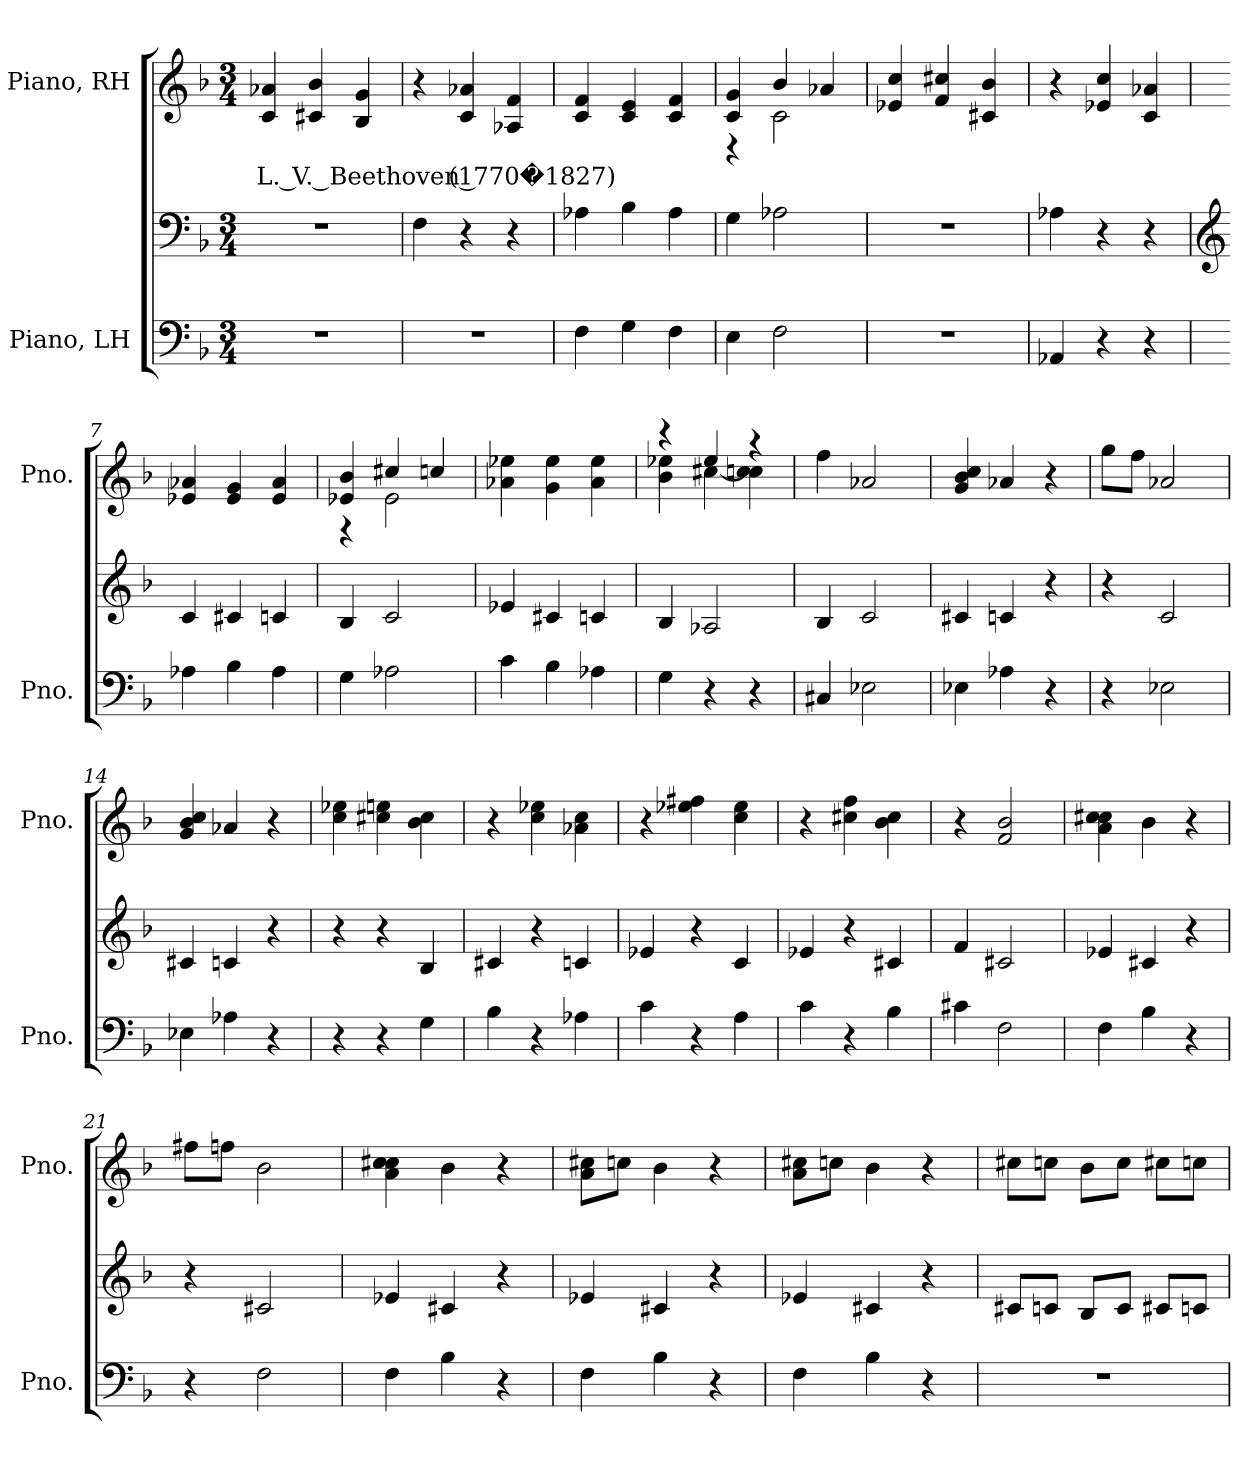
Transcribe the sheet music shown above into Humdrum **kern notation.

**kern	**kern	**kern	**text
*part2	*part2	*part1	*part1
*staff3	*staff2	*staff1	*staff1
*I"Piano, LH	*	*I"Piano, RH	*
*I'Pno.	*	*I'Pno.	*
*clefF4	*clefF4	*clefG2	*
*k[b-]	*k[b-]	*k[b-]	*
*M3/4	*M3/4	*M3/4	*
*MM168	*MM168	*MM168	*
=1	=1	=1	=1
!	!	!	!LO:LY:b
2.r	2.r	4c/ 4a-X/	L. V. Beethoven (1770�1827)
.	.	4c#X/ 4b-/	.
.	.	4B-/ 4g/	.
=2	=2	=2	=2
2.r	4F\	4r	.
.	4r	4c/ 4a-X/	.
.	4r	4A-X/ 4f/	.
=3	=3	=3	=3
4F\	4A-X\	4c/ 4f/	.
4G\	4B-\	4c/ 4e/	.
4F\	4A-\	4c/ 4f/	.
=4	=4	=4	=4
*	*	*^	*
4E\	4G\	4c/ 4g/	4r	.
2F\	2A-X\	4b-/	2c\	.
.	.	4a-X/	.	.
*	*	*v	*v	*
!!LO:LB:g=z
=5	=5	=5	=5
2.r	2.r	4e-X/ 4cc/	.
.	.	4f/ 4cc#X/	.
.	.	4c#X/ 4b-/	.
=6	=6	=6	=6
4AA-X/	4A-X\	4r	.
4r	4r	4e-X/ 4cc/	.
4r	4r	4c/ 4a-X/	.
=7	=7	=7	=7
*	*clefG2	*	*
4A-X\	4c/	4e-X/ 4a-X/	.
4B-\	4c#X/	4e-/ 4g/	.
4A-\	4cn/	4e-/ 4a-/	.
=8	=8	=8	=8
*	*	*^	*
4G\	4B-/	4e-X/ 4b-/	4r	.
2A-X\	2c/	4cc#X/	2e-\	.
.	.	4ccn/	.	.
*	*	*v	*v	*
=9	=9	=9	=9
4c\	4e-X/	4a-X\ 4ee-X\	.
4B-\	4c#X/	4g\ 4ee-\	.
4A-X\	4cn/	4a-\ 4ee-\	.
=10	=10	=10	=10
*	*	*^	*
4G\	4B-/	4r	4b-\ 4ee-X\	.
4r	2A-X/	4ee-/	[4cc#X\	.
4r	.	4r	4ccn\ 4cc#\]	.
*	*	*v	*v	*
=11	=11	=11	=11
4C#X/	4B-/	4ff\	.
2E-X\	2c/	2a-X/	.
!!LO:LB:g=z
=12	=12	=12	=12
4E-X\	4c#X/	4g/ 4b-/ 4cc/	.
4A-X\	4cn/	4a-X/	.
4r	4r	4r	.
=13	=13	=13	=13
4r	4r	8gg\L	.
.	.	8ff\J	.
2E-X\	2c/	2a-X/	.
=14	=14	=14	=14
4E-X\	4c#X/	4g/ 4b-/ 4cc/	.
4A-X\	4cn/	4a-X/	.
4r	4r	4r	.
=15	=15	=15	=15
4r	4r	4cc\ 4ee-X\	.
4r	4r	4cc#X\ 4een\	.
4G\	4B-/	4b-\ 4cc#\	.
=16	=16	=16	=16
4B-\	4c#X/	4r	.
4r	4r	4cc\ 4ee-X\	.
4A-X\	4cn/	4a-X\ 4cc\	.
=17	=17	=17	=17
4c\	4e-X/	4r	.
4r	4r	4ee-X\ 4ff#X\	.
4A\	4c/	4cc\ 4ee-\	.
=18	=18	=18	=18
4c\	4e-X/	4r	.
4r	4r	4cc#X\ 4ff\	.
4B-\	4c#X/	4b-\ 4cc#\	.
!!LO:LB:g=z
=19	=19	=19	=19
4c#X\	4f/	4r	.
2F\	2c#X/	2f/ 2b-/	.
=20	=20	=20	=20
4F\	4e-X/	4a\ 4cc\ 4cc#X\	.
4B-\	4c#X/	4b-\	.
4r	4r	4r	.
=21	=21	=21	=21
4r	4r	8ff#X\L	.
.	.	8ffn\J	.
2F\	2c#X/	2b-\	.
=22	=22	=22	=22
4F\	4e-X/	4a\ 4cc\ 4cc#X\	.
4B-\	4c#X/	4b-\	.
4r	4r	4r	.
=23	=23	=23	=23
4F\	4e-X/	8a\ 8cc#X\L	.
.	.	8ccn\J	.
4B-\	4c#X/	4b-\	.
4r	4r	4r	.
=24	=24	=24	=24
4F\	4e-X/	8a\ 8cc#X\L	.
.	.	8ccn\J	.
4B-\	4c#X/	4b-\	.
4r	4r	4r	.
=25	=25	=25	=25
2.r	8c#X/L	8cc#X\L	.
.	8cn/J	8ccn\J	.
.	8B-/L	8b-\L	.
.	8c/J	8cc\J	.
.	8c#X/L	8cc#X\L	.
.	8cn/J	8ccn\J	.
=	=	=	=
*-	*-	*-	*-
